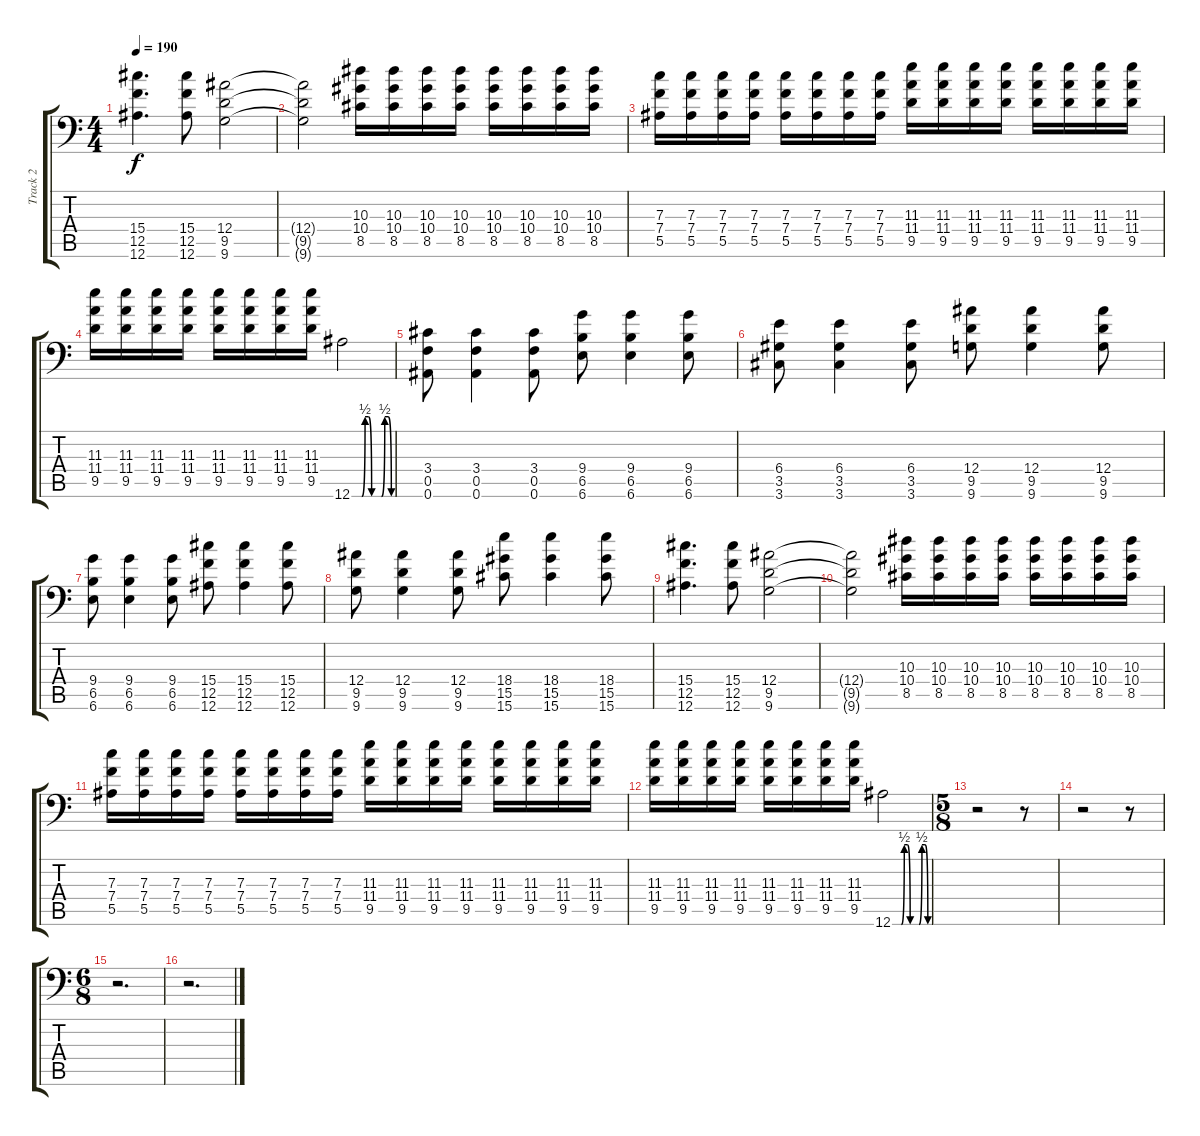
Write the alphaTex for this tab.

\track ("Track 2" "Track 2") {instrument distortionguitar}
\staff {score tabs}
\tuning (D4 A3 F3 Bb2 F2 Bb1) {hide}
\ts (4 4)
\tempo 190
\clef f4
\ks c
(15.4 12.5 12.6).4{d dy f} (15.4 12.5 12.6).8 (12.4 9.5 9.6).2 |
(12.4{t} 9.5{t} 9.6{t}).2 (10.3 10.4 8.5).16 (10.3 10.4 8.5).16 (10.3 10.4 8.5).16 (10.3 10.4 8.5).16 (10.3 10.4 8.5).16 (10.3 10.4 8.5).16 (10.3 10.4 8.5).16 (10.3 10.4 8.5).16 |
(7.3 7.4 5.5).16 (7.3 7.4 5.5).16 (7.3 7.4 5.5).16 (7.3 7.4 5.5).16 (7.3 7.4 5.5).16 (7.3 7.4 5.5).16 (7.3 7.4 5.5).16 (7.3 7.4 5.5).16 (11.3 11.4 9.5).16 (11.3 11.4 9.5).16 (11.3 11.4 9.5).16 (11.3 11.4 9.5).16 (11.3 11.4 9.5).16 (11.3 11.4 9.5).16 (11.3 11.4 9.5).16 (11.3 11.4 9.5).16 |
(11.3 11.4 9.5).16 (11.3 11.4 9.5).16 (11.3 11.4 9.5).16 (11.3 11.4 9.5).16 (11.3 11.4 9.5).16 (11.3 11.4 9.5).16 (11.3 11.4 9.5).16 (11.3 11.4 9.5).16 12.6{be (custom 0 0 5 0 10 0 15 0 20 2 25 2 30 0 35 0 40 0 45 0 50 2 55 2 60 0)}.2 |
(3.4 0.5 0.6).8 (3.4 0.5 0.6).4 (3.4 0.5 0.6).8 (9.4 6.5 6.6).8 (9.4 6.5 6.6).4 (9.4 6.5 6.6).8 |
(6.4 3.5 3.6).8 (6.4 3.5 3.6).4 (6.4 3.5 3.6).8 (12.4 9.5 9.6).8 (12.4 9.5 9.6).4 (12.4 9.5 9.6).8 |
(9.4 6.5 6.6).8 (9.4 6.5 6.6).4 (9.4 6.5 6.6).8 (15.4 12.5 12.6).8 (15.4 12.5 12.6).4 (15.4 12.5 12.6).8 |
(12.4 9.5 9.6).8 (12.4 9.5 9.6).4 (12.4 9.5 9.6).8 (18.4 15.5 15.6).8 (18.4 15.5 15.6).4 (18.4 15.5 15.6).8 |
(15.4 12.5 12.6).4{d} (15.4 12.5 12.6).8 (12.4 9.5 9.6).2 |
(12.4{t} 9.5{t} 9.6{t}).2 (10.3 10.4 8.5).16 (10.3 10.4 8.5).16 (10.3 10.4 8.5).16 (10.3 10.4 8.5).16 (10.3 10.4 8.5).16 (10.3 10.4 8.5).16 (10.3 10.4 8.5).16 (10.3 10.4 8.5).16 |
(7.3 7.4 5.5).16 (7.3 7.4 5.5).16 (7.3 7.4 5.5).16 (7.3 7.4 5.5).16 (7.3 7.4 5.5).16 (7.3 7.4 5.5).16 (7.3 7.4 5.5).16 (7.3 7.4 5.5).16 (11.3 11.4 9.5).16 (11.3 11.4 9.5).16 (11.3 11.4 9.5).16 (11.3 11.4 9.5).16 (11.3 11.4 9.5).16 (11.3 11.4 9.5).16 (11.3 11.4 9.5).16 (11.3 11.4 9.5).16 |
(11.3 11.4 9.5).16 (11.3 11.4 9.5).16 (11.3 11.4 9.5).16 (11.3 11.4 9.5).16 (11.3 11.4 9.5).16 (11.3 11.4 9.5).16 (11.3 11.4 9.5).16 (11.3 11.4 9.5).16 12.6{be (custom 0 0 5 0 10 0 15 0 20 2 25 2 30 0 35 0 40 0 45 0 50 2 55 2 60 0)}.2 |
\ts (5 8)
r.2 r.8 |
r.2 r.8 |
\ts (6 8)
r.2{d} |
r.2{d}
